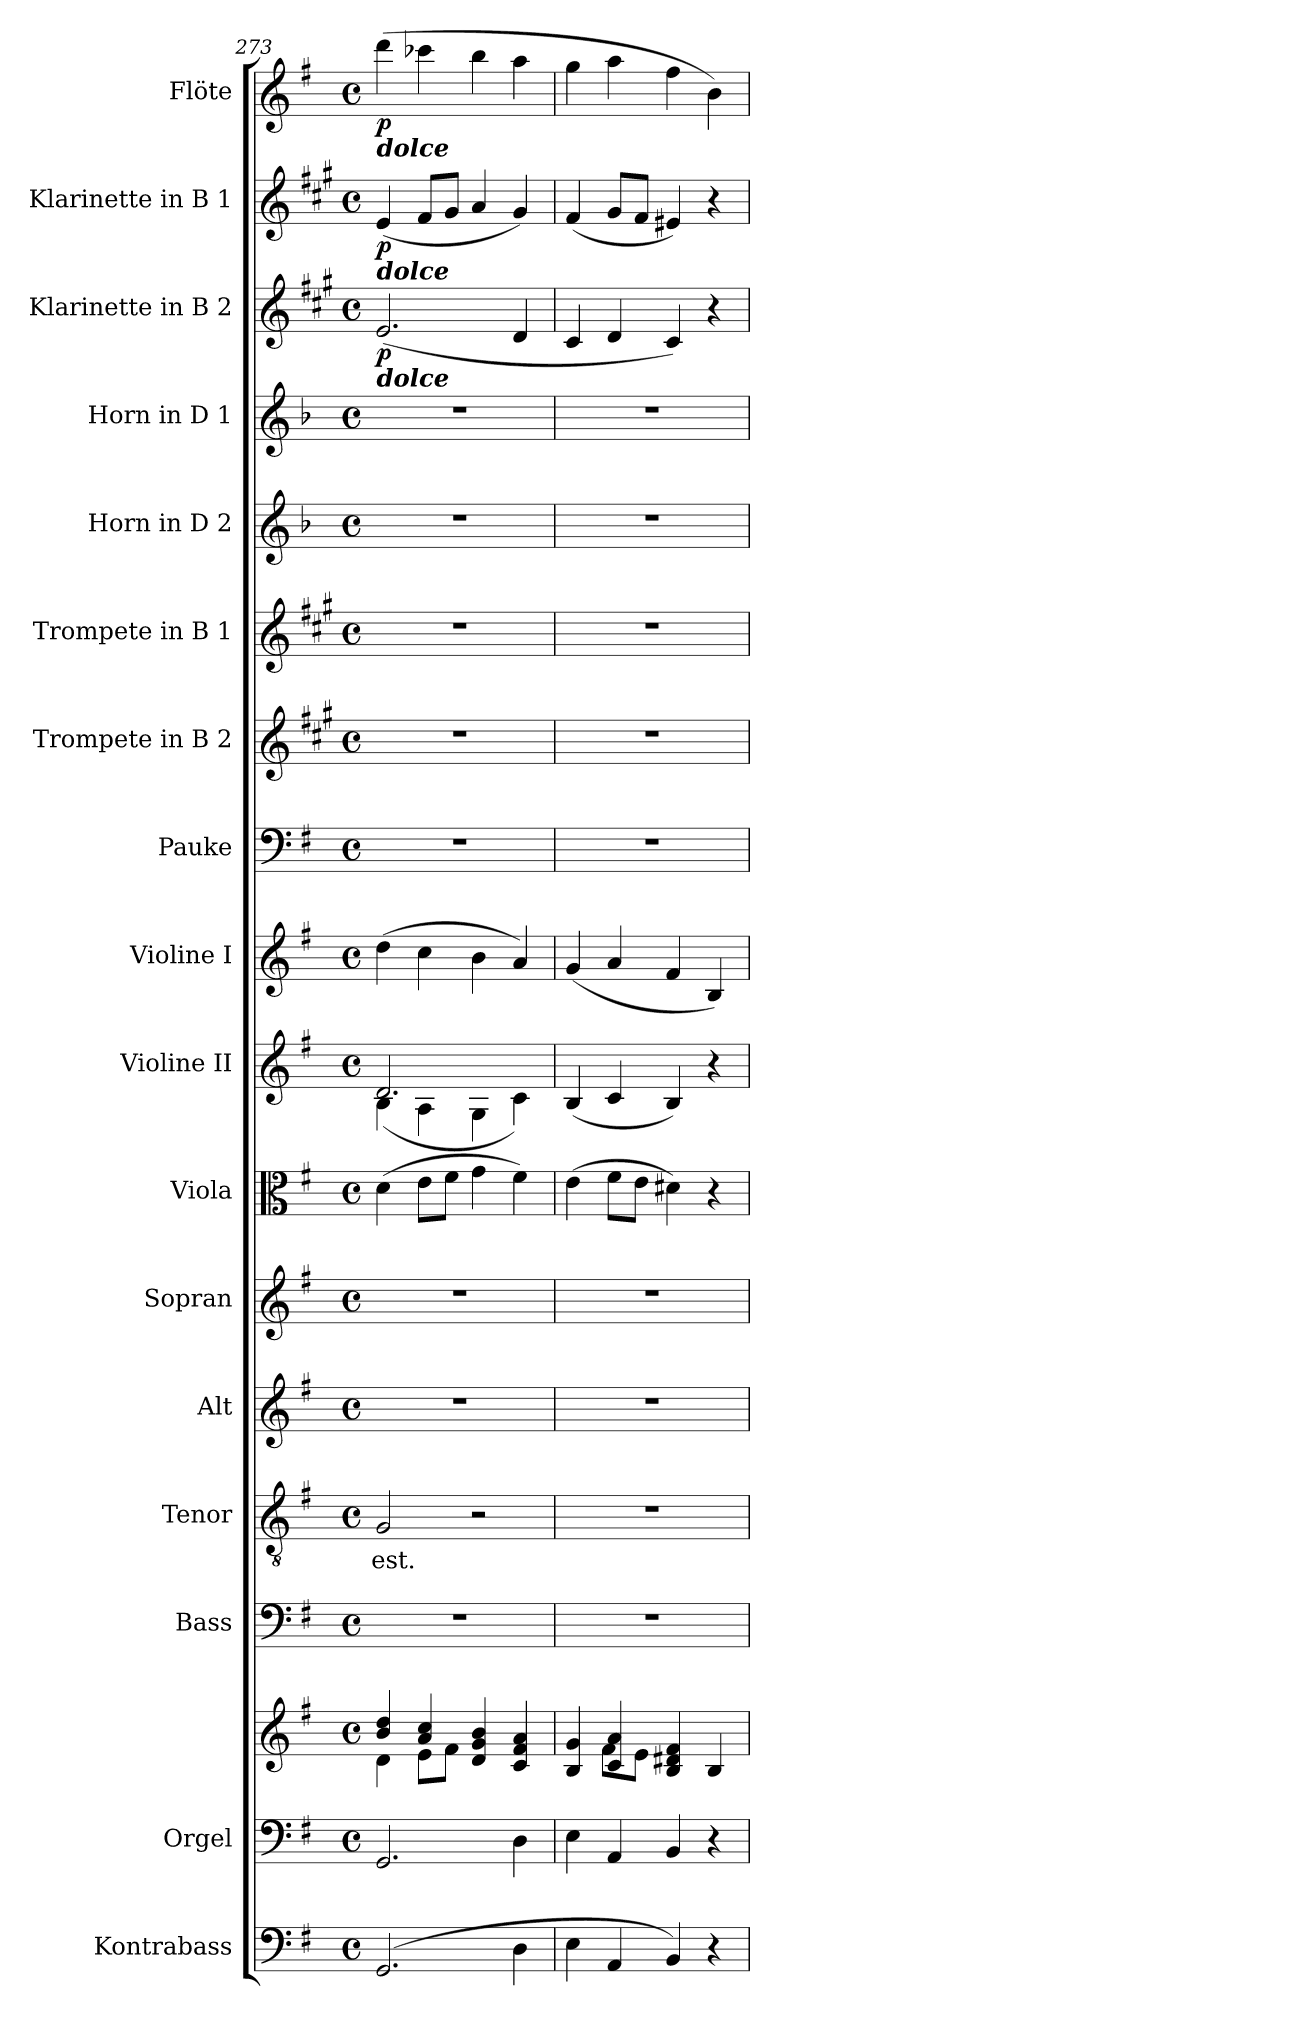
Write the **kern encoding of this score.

**kern	**kern	**kern	**kern	**kern	**text	**kern	**kern	**kern	**kern	**kern	**kern	**kern	**kern	**kern	**kern	**kern	**dynam	**kern	**dynam	**kern	**dynam
*part17	*part16	*part16	*part15	*part14	*part14	*part13	*part12	*part11	*part10	*part9	*part8	*part7	*part6	*part5	*part4	*part3	*part3	*part2	*part2	*part1	*part1
*staff18	*staff17	*staff16	*staff15	*staff14	*staff14	*staff13	*staff12	*staff11	*staff10	*staff9	*staff8	*staff7	*staff6	*staff5	*staff4	*staff3	*staff3	*staff2	*staff2	*staff1	*staff1
*I"Kontrabass	*I"Orgel	*	*I"Bass	*I"Tenor	*	*I"Alt	*I"Sopran	*I"Viola	*I"Violine II	*I"Violine I	*I"Pauke	*I"Trompete in B 2	*I"Trompete in B 1	*I"Horn in D 2	*I"Horn in D 1	*I"Klarinette in B 2	*	*I"Klarinette in B 1	*	*I"Flöte	*
*I'Kb.	*I'Org.	*	*I'B	*I'T	*	*I'A	*I'S	*I'Vla.	*I'Vl. II	*I'Vl. I	*I'Pk.	*I'Trp. 2	*I'Trp. 1	*I'Hrn. 2	*I'Hrn. 1	*I'Kl. 2	*	*I'Kl. 1	*	*I'Fl.	*
*clefF4	*clefF4	*clefG2	*clefF4	*clefGv2	*	*clefG2	*clefG2	*clefC3	*clefG2	*clefG2	*clefF4	*clefG2	*clefG2	*clefG2	*clefG2	*clefG2	*	*clefG2	*	*clefG2	*
*ITrd7c12	*	*	*	*	*	*	*	*	*	*	*	*ITrd1c2	*ITrd1c2	*ITrd-1c-2	*ITrd-1c-2	*ITrd1c2	*	*ITrd1c2	*	*	*
*k[f#]	*k[f#]	*k[f#]	*k[f#]	*k[f#]	*	*k[f#]	*k[f#]	*k[f#]	*k[f#]	*k[f#]	*k[f#]	*k[f#]	*k[f#]	*k[f#]	*k[f#]	*k[f#]	*	*k[f#]	*	*k[f#]	*
*G:	*G:	*G:	*G:	*G:	*	*G:	*G:	*G:	*G:	*G:	*G:	*G:	*G:	*G:	*G:	*G:	*	*G:	*	*G:	*
*M4/4	*M4/4	*M4/4	*M4/4	*M4/4	*	*M4/4	*M4/4	*M4/4	*M4/4	*M4/4	*M4/4	*M4/4	*M4/4	*M4/4	*M4/4	*M4/4	*	*M4/4	*	*M4/4	*
*met(c)	*met(c)	*met(c)	*met(c)	*met(c)	*	*met(c)	*met(c)	*met(c)	*met(c)	*met(c)	*met(c)	*met(c)	*met(c)	*met(c)	*met(c)	*met(c)	*	*met(c)	*	*met(c)	*
=273	=273	=273	=273	=273	=273	=273	=273	=273	=273	=273	=273	=273	=273	=273	=273	=273	=273	=273	=273	=273	=273
*	*	*^	*	*	*	*	*	*	*	*	*	*	*	*	*	*	*	*	*	*	*
!	!	!	!	!	!	!	!	!	!	!	!	!	!	!	!	!	!	!	!	!	!LO:TX:b:Bi:t=dolce	!
!	!	!	!	!	!	!	!	!	!	!	!	!	!	!	!	!	!	!	!LO:TX:b:Bi:t=dolce	!	!	!
!	!	!	!	!	!	!	!	!	!	!	!	!	!	!	!	!	!LO:TX:b:Bi:t=dolce	!	!	!	!	!
!	!	!	!	!	!	!LO:LY:b	!	!	!	!	!	!	!	!	!	!	!	!LO:DY:b	!	!LO:DY:b	!	!LO:DY:b
*	*	*	*	*	*	*	*	*	*	*^	*	*	*	*	*	*	*	*	*	*	*	*
(2.GGG/	2.GG/	4b/ 4dd/	4d\	1r	2G/	est.	1r	1r	(>4d\	2.d/	(<4B\	(>4dd\	1r	1r	1r	1r	1r	(<2.d/	p	(<4d/	p	(>4ddd\	p
.	.	4a/ 4cc/	8e\L	.	.	.	.	.	8e\L	.	4A\	4cc\	.	.	.	.	.	.	.	8e/L	.	4ccc-X\	.
.	.	.	8f#\J	.	.	.	.	.	8f#\J	.	.	.	.	.	.	.	.	.	.	8f#/J	.	.	.
.	.	4d/ 4g/ 4b/	2ryy	.	2r	.	.	.	4g\	.	4G\	4b\	.	.	.	.	.	.	.	4g/	.	4bb\	.
4DD\	4D\	4c/ 4f#/ 4a/	.	.	.	.	.	.	4f#\)	4ryy	4c\)	4a/)	.	.	.	.	.	4c/	.	4f#/)	.	4aa\	.
*	*	*	*	*	*	*	*	*	*	*v	*v	*	*	*	*	*	*	*	*	*	*	*	*
=274	=274	=274	=274	=274	=274	=274	=274	=274	=274	=274	=274	=274	=274	=274	=274	=274	=274	=274	=274	=274	=274	=274
4EE\	4E\	4B/ 4g/	4ryy	1r	1r	.	1r	1r	(>4e\	(<4B/	(<4g/	1r	1r	1r	1r	1r	4B/	.	(<4e/	.	4gg\	.
4AAA/	4AA/	4c/ 4a/	8f#\L	.	.	.	.	.	8f#\L	4c/	4a/	.	.	.	.	.	4c/	.	8f#/L	.	4aa\	.
.	.	.	8e\J	.	.	.	.	.	8e\J	.	.	.	.	.	.	.	.	.	8e/J	.	.	.
4BBB/)	4BB/	4B/ 4d#X/ 4f#/	2ryy	.	.	.	.	.	4d#X\)	4B/)	4f#/	.	.	.	.	.	4B/)	.	4d#X/)	.	4ff#\	.
4r	4r	4B/	.	.	.	.	.	.	4r	4r	4B/)	.	.	.	.	.	4r	.	4r	.	4b\)	.
*	*	*v	*v	*	*	*	*	*	*	*	*	*	*	*	*	*	*	*	*	*	*	*
=	=	=	=	=	=	=	=	=	=	=	=	=	=	=	=	=	=	=	=	=	=
*-	*-	*-	*-	*-	*-	*-	*-	*-	*-	*-	*-	*-	*-	*-	*-	*-	*-	*-	*-	*-	*-
